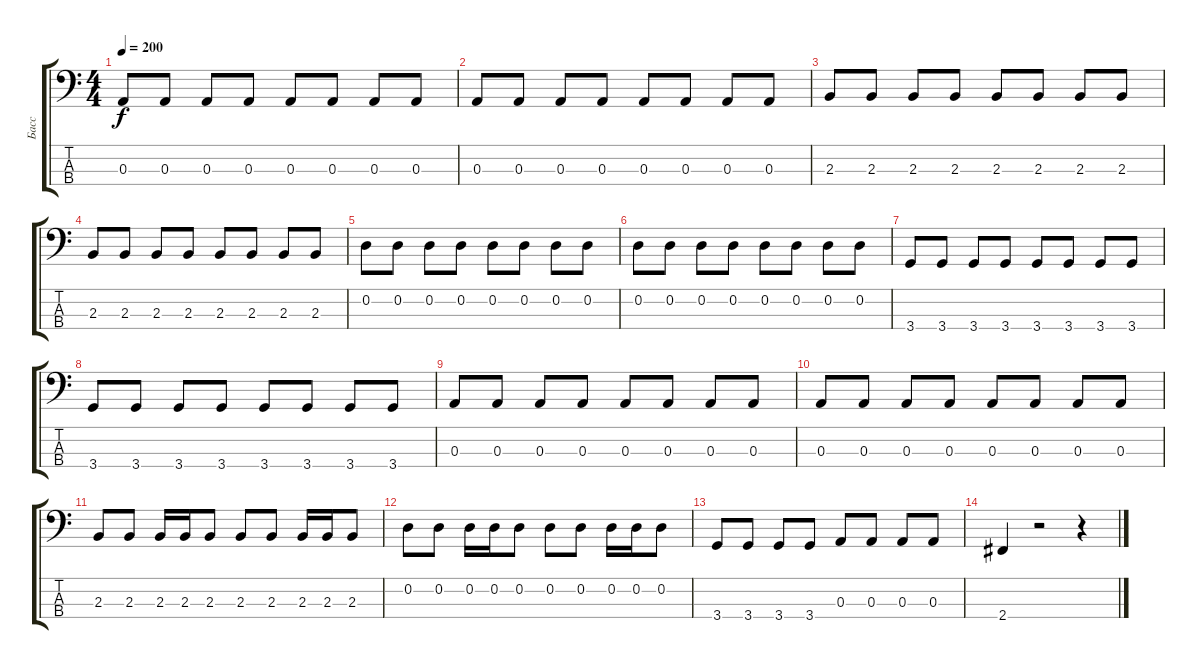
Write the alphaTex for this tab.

\track ("Басс" "Басс") {instrument electricbassfinger}
\staff {score tabs}
\tuning (G2 D2 A1 E1) {hide}
\ts (4 4)
\tempo 200
\clef f4
\ks c
0.3.8{dy f} 0.3.8 0.3.8 0.3.8 0.3.8 0.3.8 0.3.8 0.3.8 |
0.3.8 0.3.8 0.3.8 0.3.8 0.3.8 0.3.8 0.3.8 0.3.8 |
2.3.8 2.3.8 2.3.8 2.3.8 2.3.8 2.3.8 2.3.8 2.3.8 |
2.3.8 2.3.8 2.3.8 2.3.8 2.3.8 2.3.8 2.3.8 2.3.8 |
0.2.8 0.2.8 0.2.8 0.2.8 0.2.8 0.2.8 0.2.8 0.2.8 |
0.2.8 0.2.8 0.2.8 0.2.8 0.2.8 0.2.8 0.2.8 0.2.8 |
3.4.8 3.4.8 3.4.8 3.4.8 3.4.8 3.4.8 3.4.8 3.4.8 |
3.4.8 3.4.8 3.4.8 3.4.8 3.4.8 3.4.8 3.4.8 3.4.8 |
0.3.8 0.3.8 0.3.8 0.3.8 0.3.8 0.3.8 0.3.8 0.3.8 |
0.3.8 0.3.8 0.3.8 0.3.8 0.3.8 0.3.8 0.3.8 0.3.8 |
2.3.8 2.3.8 2.3.16 2.3.16 2.3.8 2.3.8 2.3.8 2.3.16 2.3.16 2.3.8 |
0.2.8 0.2.8 0.2.16 0.2.16 0.2.8 0.2.8 0.2.8 0.2.16 0.2.16 0.2.8 |
3.4.8 3.4.8 3.4.8 3.4.8 0.3.8 0.3.8 0.3.8 0.3.8 |
2.4.4 r.2 r.4
